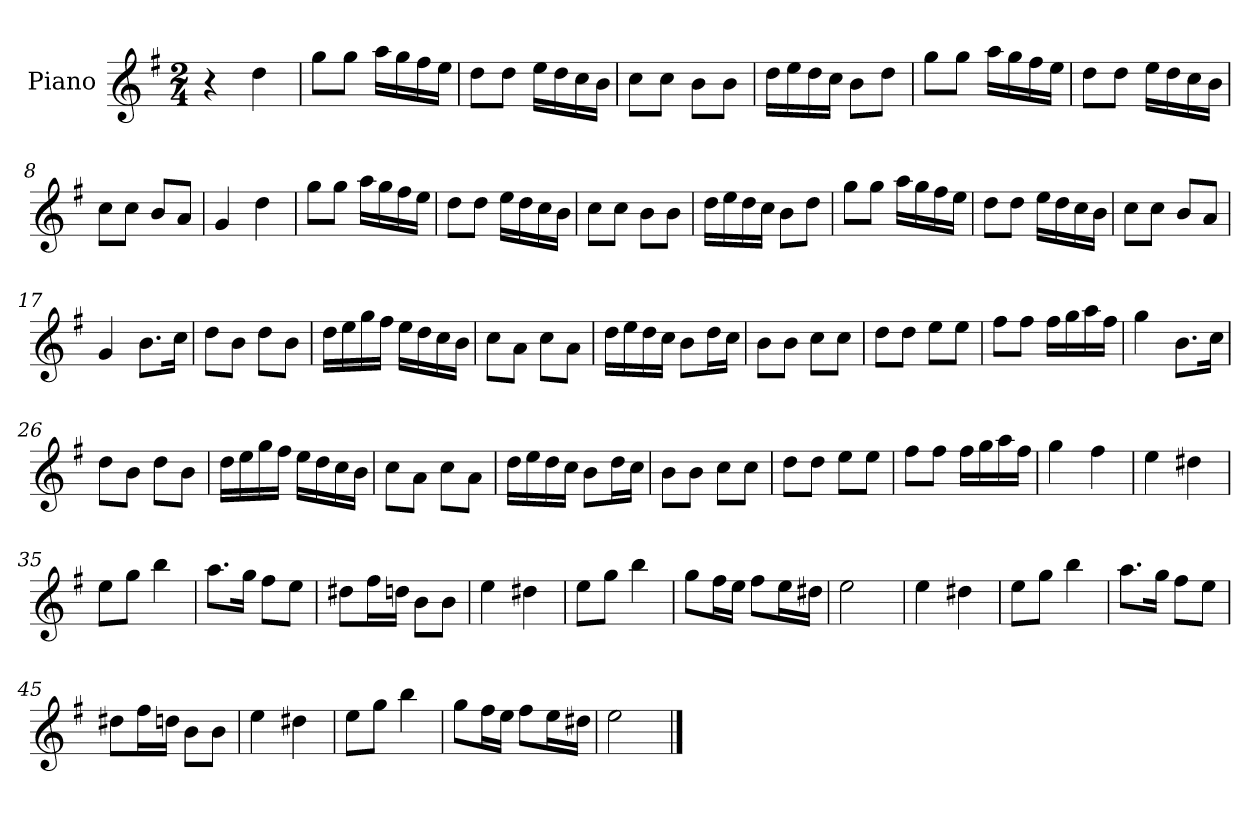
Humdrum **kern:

**kern
*part1
*staff1
*I"Piano
*I'Pno
*clefG2
*k[f#]
*M2/4
=1
4r
4dd\
=2
8gg\L
8gg\J
16aa\LL
16gg\
16ff#\
16ee\JJ
=3
8dd\L
8dd\J
16ee\LL
16dd\
16cc\
16b\JJ
=4
8cc\L
8cc\J
8b\L
8b\J
=5
16dd\LL
16ee\
16dd\
16cc\JJ
8b\L
8dd\J
=6
8gg\L
8gg\J
16aa\LL
16gg\
16ff#\
16ee\JJ
=7
8dd\L
8dd\J
16ee\LL
16dd\
16cc\
16b\JJ
=8
8cc\L
8cc\J
8b/L
8a/J
=9
4g/
4dd\
=10
8gg\L
8gg\J
16aa\LL
16gg\
16ff#\
16ee\JJ
=11
8dd\L
8dd\J
16ee\LL
16dd\
16cc\
16b\JJ
=12
8cc\L
8cc\J
8b\L
8b\J
=13
16dd\LL
16ee\
16dd\
16cc\JJ
8b\L
8dd\J
=14
8gg\L
8gg\J
16aa\LL
16gg\
16ff#\
16ee\JJ
=15
8dd\L
8dd\J
16ee\LL
16dd\
16cc\
16b\JJ
=16
8cc\L
8cc\J
8b/L
8a/J
=17
4g/
8.b\L
16cc\Jk
=18
8dd\L
8b\J
8dd\L
8b\J
=19
16dd\LL
16ee\
16gg\
16ff#\JJ
16ee\LL
16dd\
16cc\
16b\JJ
=20
8cc\L
8a\J
8cc\L
8a\J
=21
16dd\LL
16ee\
16dd\
16cc\JJ
8b\L
16dd\L
16cc\JJ
=22
8b\L
8b\J
8cc\L
8cc\J
=23
8dd\L
8dd\J
8ee\L
8ee\J
=24
8ff#\L
8ff#\J
16ff#\LL
16gg\
16aa\
16ff#\JJ
=25
4gg\
8.b\L
16cc\Jk
=26
8dd\L
8b\J
8dd\L
8b\J
=27
16dd\LL
16ee\
16gg\
16ff#\JJ
16ee\LL
16dd\
16cc\
16b\JJ
=28
8cc\L
8a\J
8cc\L
8a\J
=29
16dd\LL
16ee\
16dd\
16cc\JJ
8b\L
16dd\L
16cc\JJ
=30
8b\L
8b\J
8cc\L
8cc\J
=31
8dd\L
8dd\J
8ee\L
8ee\J
=32
8ff#\L
8ff#\J
16ff#\LL
16gg\
16aa\
16ff#\JJ
=33
4gg\
4ff#\
=34
4ee\
4dd#X\
=35
8ee\L
8gg\J
4bb\
=36
8.aa\L
16gg\Jk
8ff#\L
8ee\J
=37
8dd#X\L
16ff#\L
16ddn\JJ
8b\L
8b\J
=38
4ee\
4dd#X\
=39
8ee\L
8gg\J
4bb\
=40
8gg\L
16ff#\L
16ee\JJ
8ff#\L
16ee\L
16dd#X\JJ
=41
2ee\
=42
4ee\
4dd#X\
=43
8ee\L
8gg\J
4bb\
=44
8.aa\L
16gg\Jk
8ff#\L
8ee\J
=45
8dd#X\L
16ff#\L
16ddn\JJ
8b\L
8b\J
=46
4ee\
4dd#X\
=47
8ee\L
8gg\J
4bb\
=48
8gg\L
16ff#\L
16ee\JJ
8ff#\L
16ee\L
16dd#X\JJ
=49
2ee\
==
*-
